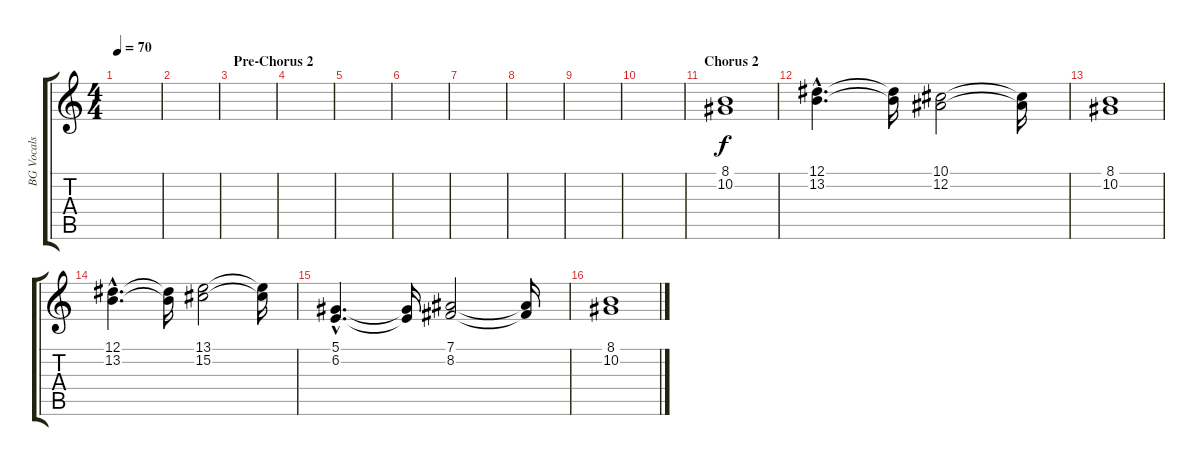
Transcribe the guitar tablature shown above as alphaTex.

\track ("BG Vocals" "BG Vocals") {instrument choiraahs}
\staff {score tabs}
\tuning (Eb4 Bb3 Gb3 Db3 Ab2 Eb2) {hide}
\ts (4 4)
\tempo 70
\clef g2
\ks c
|
|
\section ("" "Pre-Chorus 2")
|
|
|
|
|
|
|
|
\section ("" "Chorus 2")
(8.1 10.2).1 |
(12.1{hac} 13.2{hac}).4{d} (12.1{t} 13.2{t}).16 (10.1 12.2).2 (10.1{t} 12.2{t}).16 |
(8.1 10.2).1 |
(12.1{hac} 13.2{hac}).4{d} (12.1{t} 13.2{t}).16 (13.1 15.2).2 (13.1{t} 15.2{t}).16 |
(5.1{hac} 6.2{hac}).4{d} (5.1{t} 6.2{t}).16 (7.1 8.2).2 (7.1{t} 8.2{t}).16 |
(8.1 10.2).1
